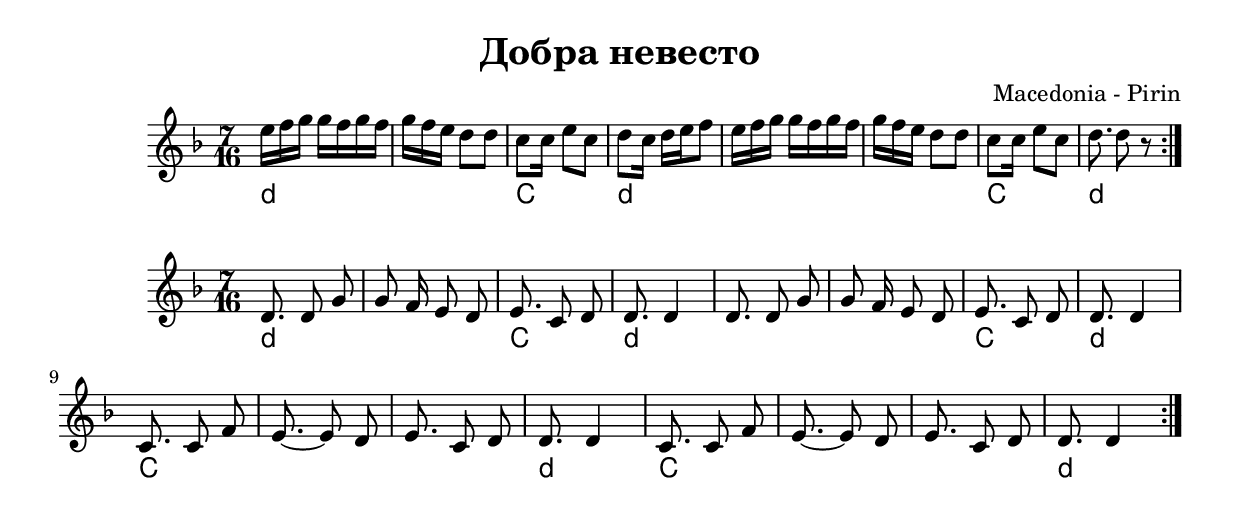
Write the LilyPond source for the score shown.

\version "2.16.2"
\include "deutsch.ly"

instrumental = \relative c'' {
  \clef treble
  \key d \minor
  \time 7/16
  \set Timing.beatStructure = #'(3 4)

  \repeat volta 2 {
    e16 f g g f g f | g f e d8 d | c8 c16 e8 c | d8 c16 d e f8 |
    e16 f g g f g f | g f e d8 d | c8 c16 e8 c | d8. d8 r8 |
  }
}
instrumentalChords = \chordmode {
  \germanChords
  \set chordNameLowercaseMinor = ##t
  \set chordChanges = ##t

  d8.:m s4 | d8.:m s4 | c8. s4 | d8.:m s4 |
  d8.:m s4 | d8.:m s4 | c8. s4 | d8.:m s4 |
}

vocal = \relative c' {
  \clef treble
  \key d \minor
  \time 7/16

  \repeat volta 2 {
    d8. d8 g | g8 f16 e8 d8 | e8. c8 d8 | d8. d4 |
    d8. d8 g | g8 f16 e8 d8 | e8. c8 d8 | d8. d4 |

    c8. c8 f | e8.~ e8 d8 | e8. c8 d8 | d8. d4 |
    c8. c8 f | e8.~ e8 d8 | e8. c8 d8 | d8. d4 |
  }

}
vocalChords = \chordmode {
  \germanChords
  \set chordNameLowercaseMinor = ##t
  \set chordChanges = ##t

  d8.:m s4 | d8.:m s4 | c8. s4 | d8.:m s4 |
  d8.:m s4 | d8.:m s4 | c8. s4 | d8.:m s4 |

  c8. s4 | c8. s4 | c8. s4 | d8.:m s4 |
  c8. s4 | c8. s4 | c8. s4 | d8.:m s4 |
}

\header {
  title = "Добра невесто"
  composer = "Macedonia - Pirin"
}

\score {
  <<
    \new Staff \instrumental
    \new ChordNames \instrumentalChords
  >>
}

\score {
  <<
    \new Staff \vocal
    \new ChordNames \vocalChords
  >>
}
